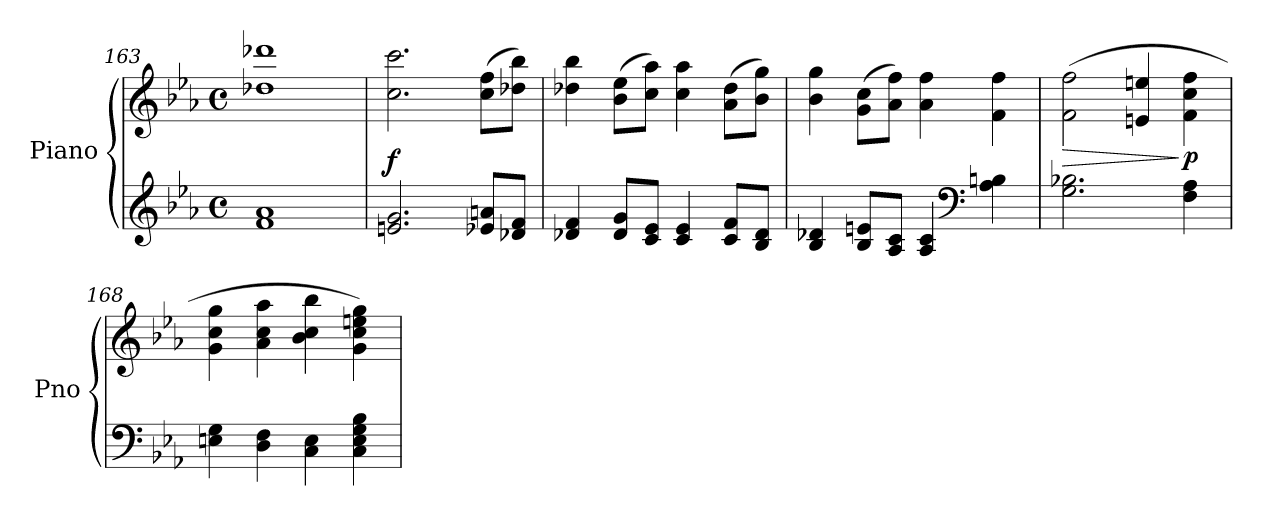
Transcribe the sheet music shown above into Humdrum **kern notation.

**kern	**kern	**dynam
*part1	*part1	*part1
*staff2	*staff1	*staff1/2
*I"Piano	*	*
*I'Pno	*	*
*clefG2	*clefG2	*
*k[b-e-a-]	*k[b-e-a-]	*
*M4/4	*M4/4	*
*met(c)	*met(c)	*
=163	=163	=163
1f 1a-	1dd-X 1ddd-X	.
=164	=164	=164
!	!	!LO:DY:a=2
2.en/ 2.g/	2.cc\ 2.ccc\	f
8e-X/ 8an/L	(>8cc\ 8ff\L	.
8d-X/ 8f/J	8dd-X\ 8bb-\J)	.
!!LO:LB:g=z
=165	=165	=165
4d-X/ 4f/	4dd-X\ 4bb-\	.
8d-/ 8g/L	(>8b-\ 8ee-\L	.
8c/ 8e-/J	8cc\ 8aa-\J)	.
4c/ 4e-/	4cc\ 4aa-\	.
8c/ 8f/L	(>8a-\ 8dd-\L	.
8B-/ 8d-/J	8b-\ 8gg\J)	.
=166	=166	=166
4B-/ 4d-X/	4b-\ 4gg\	.
8B-/ 8en/L	(>8g\ 8cc\L	.
8A-/ 8c/J	8a-\ 8ff\J)	.
4A-/ 4c/	4a-\ 4ff\	.
*clefF4	*	*
4A-\ 4Bn\	4f\ 4ff\	.
=167	=167	=167
!	!	!LO:HP:b
2.G\ 2.B-X\	(>2f\ 2ff\	>
.	4en/ 4een/	.
!	!	!LO:DY:n=1:b
4F\ 4A-\	4f\ 4cc\ 4ff\	] p
=168	=168	=168
4En\ 4G\	4g\ 4cc\ 4gg\	.
4D\ 4F\	4a-\ 4cc\ 4aa-\	.
4C\ 4E\	4b-\ 4cc\ 4bb-\	.
4C\ 4E\ 4G\ 4B-\	4g\ 4cc\ 4een\ 4gg\)	.
=	=	=
*-	*-	*-
